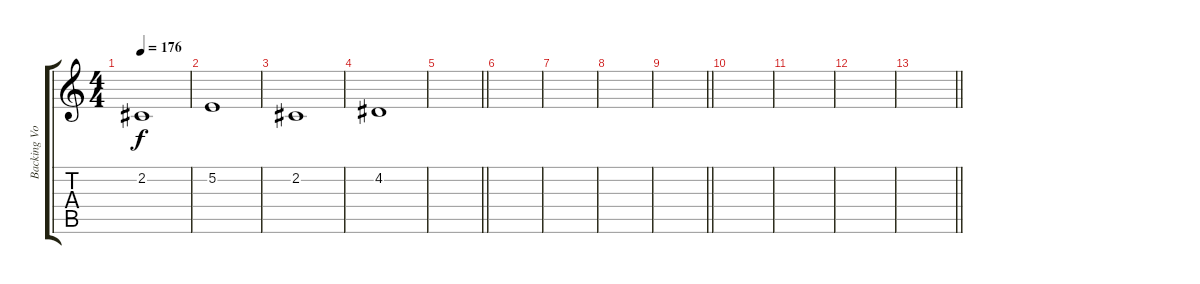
\track ("Backing Vocals" "Backing Vo") {instrument bassoon}
\staff {score tabs}
\tuning (E4 B3 G3 D3 A2 E2) {hide}
\ts (4 4)
\tempo 176
\clef g2
\ks c
2.2.1{dy f} |
5.2.1 |
2.2.1 |
4.2.1 |
\barLineRight lightlight
|
|
|
|
\barLineRight lightlight
|
|
|
|
\barLineRight lightlight
